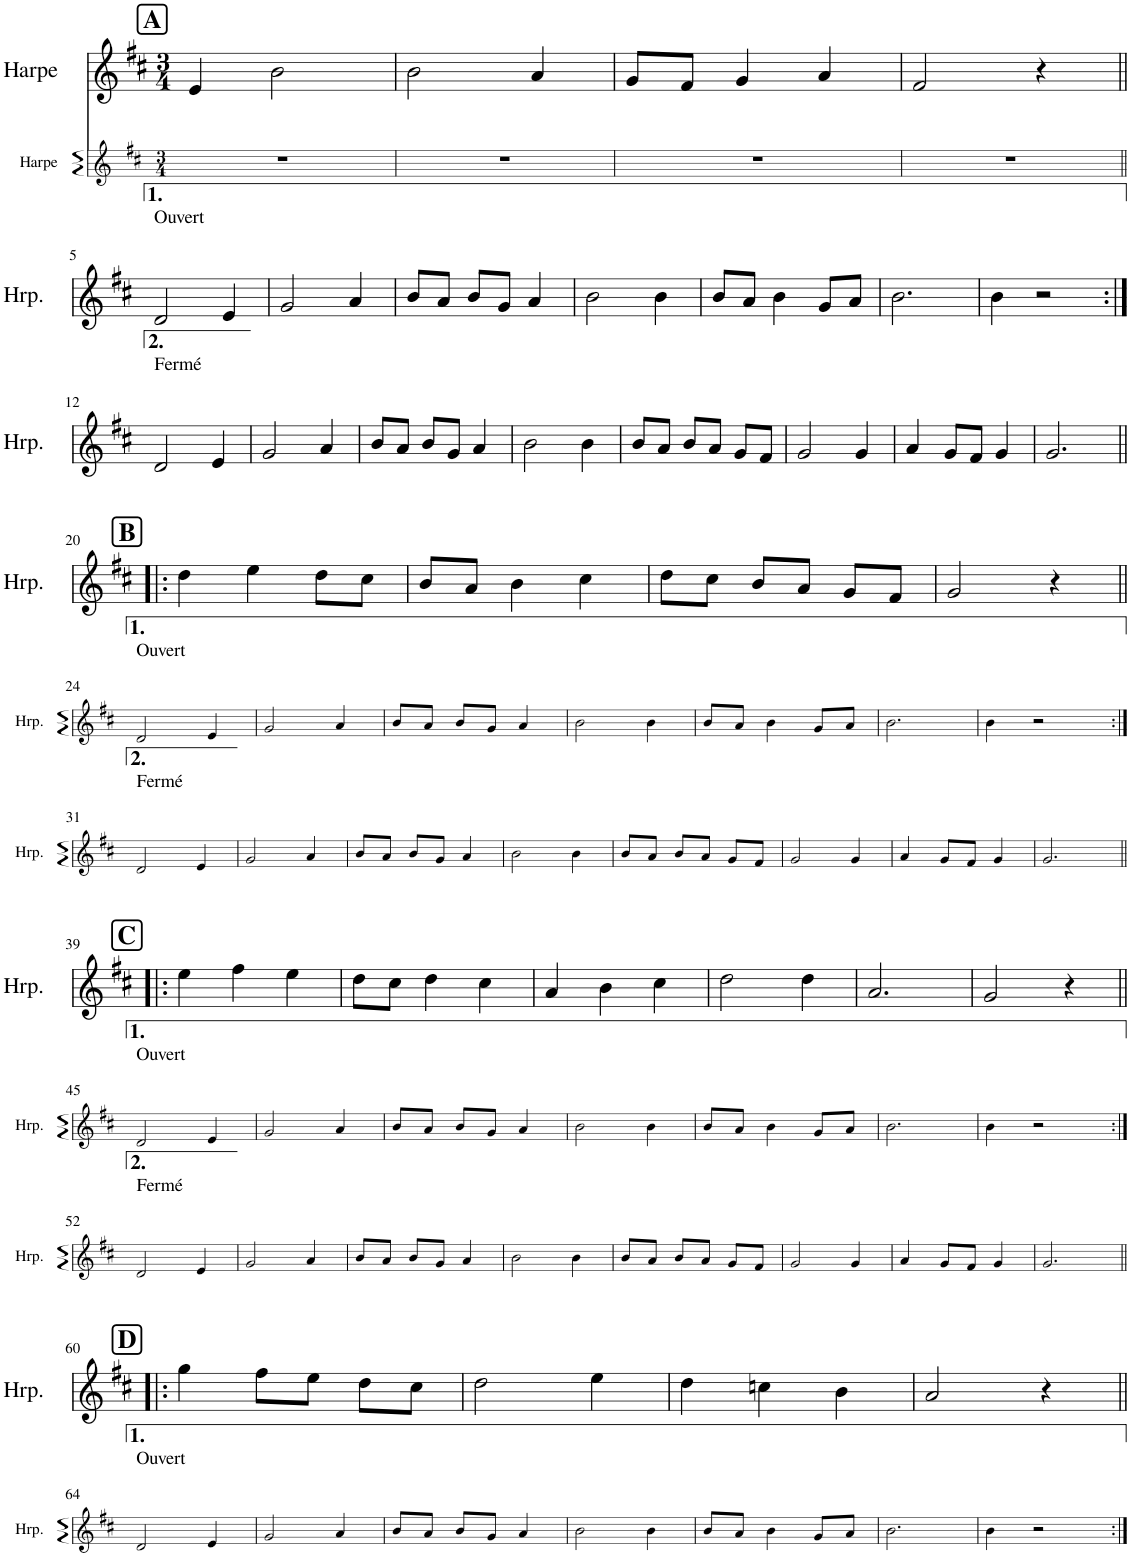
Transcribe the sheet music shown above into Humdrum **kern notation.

**kern	**kern
*part2	*part1
*staff2	*staff1
*I"Harpe	*I"Harpe
*I'Hrp.	*I'Hrp.
*stria5	*
*clefG2	*clefG2
*k[f#c#]	*k[f#c#]
*M3/4	*M3/4
!!LO:REH:place=s1:a:B:cj:fs=14:t=A
=1	=1
2.r	4e/
.	2b\
=2	=2
2.r	2b\
.	4a/
=3	=3
2.r	8g/L
.	8f#/J
.	4g/
.	4a/
=4	=4
2.r	2f#/
.	4r
!!LO:LB:g=z
=5||	=5||
!	!LO:TX:a:t=Ouvert
2.r	2d/
.	4e/
=6	=6
2.r	2g/
.	4a/
=7	=7
2.r	8b/L
.	8a/J
.	8b/L
.	8g/J
.	4a/
=8	=8
2.r	2b\
.	4b\
=9	=9
2.r	8b/L
.	8a/J
.	4b\
.	8g/L
.	8a/J
=10	=10
2.r	2.b\
=11	=11
2.r	4b\
.	2r
!!LO:LB:g=z
=12:|!	=12:|!
!	!LO:TX:a:t=Fermé
2.r	2d/
.	4e/
=13	=13
2.r	2g/
.	4a/
=14	=14
2.r	8b/L
.	8a/J
.	8b/L
.	8g/J
.	4a/
=15	=15
2.r	2b\
.	4b\
=16	=16
2.r	8b/L
.	8a/J
.	8b/L
.	8a/J
.	8g/L
.	8f#/J
=17	=17
2.r	2g/
.	4g/
=18	=18
2.r	4a/
.	8g/L
.	8f#/J
.	4g/
=19	=19
2.r	2.g/
!!LO:LB:g=z
!!LO:REH:place=s1:a:B:cj:fs=14:t=B
=20!|:	=20!|:
2.r	4dd\
.	4ee\
.	8dd\L
.	8cc#\J
=21	=21
2.r	8b/L
.	8a/J
.	4b\
.	4cc#\
=22	=22
2.r	8dd\L
.	8cc#\J
.	8b/L
.	8a/J
.	8g/L
.	8f#/J
=23	=23
2.r	2g/
.	4r
!!LO:LB:g=z
=24||	=24||
!LO:TX:a:t=Ouvert	!
2d/	2.r
4e/	.
=25	=25
2g/	2.r
4a/	.
=26	=26
8b/L	2.r
8a/J	.
8b/L	.
8g/J	.
4a/	.
=27	=27
2b\	2.r
4b\	.
=28	=28
8b/L	2.r
8a/J	.
4b\	.
8g/L	.
8a/J	.
=29	=29
2.b\	2.r
=30	=30
4b\	2.r
2r	.
!!LO:LB:g=z
=31:|!	=31:|!
!LO:TX:a:t=Fermé	!
2d/	2.r
4e/	.
=32	=32
2g/	2.r
4a/	.
=33	=33
8b/L	2.r
8a/J	.
8b/L	.
8g/J	.
4a/	.
=34	=34
2b\	2.r
4b\	.
=35	=35
8b/L	2.r
8a/J	.
8b/L	.
8a/J	.
8g/L	.
8f#/J	.
=36	=36
2g/	2.r
4g/	.
=37	=37
4a/	2.r
8g/L	.
8f#/J	.
4g/	.
=38	=38
2.g/	2.r
!!LO:LB:g=z
!!LO:REH:place=s1:a:B:cj:fs=14:t=C
=39!|:	=39!|:
2.r	4ee\
.	4ff#\
.	4ee\
=40	=40
2.r	8dd\L
.	8cc#\J
.	4dd\
.	4cc#\
=41	=41
2.r	4a/
.	4b\
.	4cc#\
=42	=42
2.r	2dd\
.	4dd\
=43	=43
2.r	2.a/
=44	=44
2.r	2g/
.	4r
!!LO:LB:g=z
=45||	=45||
!LO:TX:a:t=Ouvert	!
2d/	2.r
4e/	.
=46	=46
2g/	2.r
4a/	.
=47	=47
8b/L	2.r
8a/J	.
8b/L	.
8g/J	.
4a/	.
=48	=48
2b\	2.r
4b\	.
=49	=49
8b/L	2.r
8a/J	.
4b\	.
8g/L	.
8a/J	.
=50	=50
2.b\	2.r
=51	=51
4b\	2.r
2r	.
!!LO:LB:g=z
=52:|!	=52:|!
!LO:TX:a:t=Fermé	!
2d/	2.r
4e/	.
=53	=53
2g/	2.r
4a/	.
=54	=54
8b/L	2.r
8a/J	.
8b/L	.
8g/J	.
4a/	.
=55	=55
2b\	2.r
4b\	.
=56	=56
8b/L	2.r
8a/J	.
8b/L	.
8a/J	.
8g/L	.
8f#/J	.
=57	=57
2g/	2.r
4g/	.
=58	=58
4a/	2.r
8g/L	.
8f#/J	.
4g/	.
=59	=59
2.g/	2.r
!!LO:LB:g=z
!!LO:REH:place=s1:a:B:cj:fs=14:t=D
=60!|:	=60!|:
2.r	4gg\
.	8ff#\L
.	8ee\J
.	8dd\L
.	8cc#\J
=61	=61
2.r	2dd\
.	4ee\
=62	=62
2.r	4dd\
.	4ccn\
.	4b\
=63	=63
2.r	2a/
.	4r
!!LO:LB:g=z
=64||	=64||
!LO:TX:a:t=Ouvert	!
2d/	2.r
4e/	.
=65	=65
2g/	2.r
4a/	.
=66	=66
8b/L	2.r
8a/J	.
8b/L	.
8g/J	.
4a/	.
=67	=67
2b\	2.r
4b\	.
=68	=68
8b/L	2.r
8a/J	.
4b\	.
8g/L	.
8a/J	.
=69	=69
2.b\	2.r
=70	=70
4b\	2.r
2r	.
=:|!	=:|!
*-	*-
